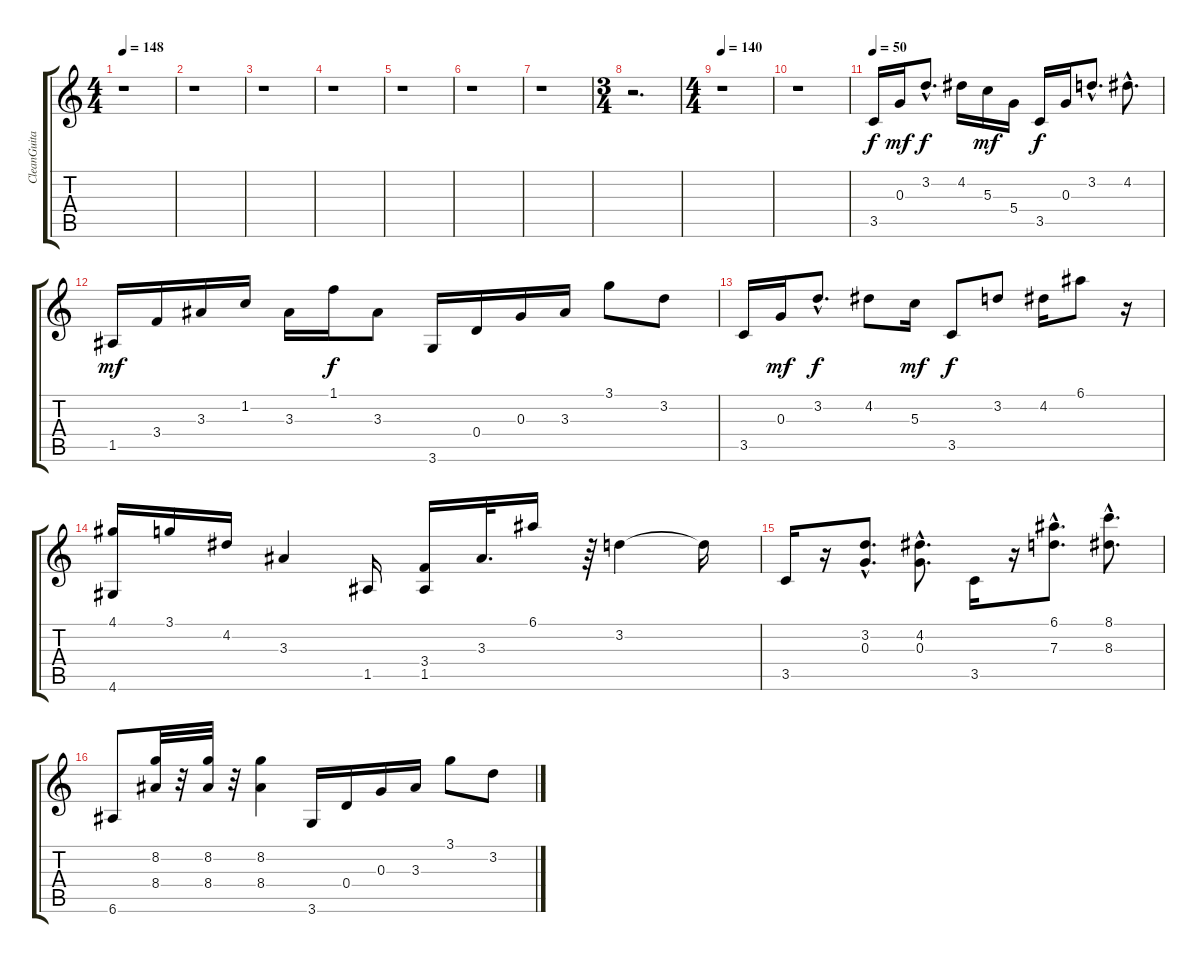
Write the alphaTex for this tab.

\track ("CleanGuitar" "CleanGuita") {instrument electricguitarclean}
\staff {score tabs}
\tuning (E4 B3 G3 D3 A2 E2) {hide}
\ts (4 4)
\tempo 148
\clef g2
\ks c
r.1{dy mp} |
r.1 |
r.1 |
r.1 |
r.1 |
r.1 |
r.1 |
\ts (3 4)
r.2{d} |
\ts (4 4)
\tempo 140
r.1 |
r.1 |
\tempo 50
3.5.16{dy f} 0.3.16{dy mf} 3.2{hac}.8{d dy f} 4.2.16 5.3.16{dy mf} 5.4.16 3.5.16{dy f} 0.3.16 3.2{hac}.8{d} 4.2{hac}.8{d} |
1.5.16{dy mf} 3.4.16 3.3.16 1.2.16 3.3.16 1.1.16{dy f} 3.3.8 3.6.16 0.4.16 0.3.16 3.3.16 3.1.8 3.2.8 |
3.5.16 0.3.16{dy mf} 3.2{hac}.8{d dy f} 4.2.8 5.3.16{dy mf} 3.5.8{dy f} 3.2.8 4.2.16 6.1.8 r.16 |
(4.1 4.6).16 3.1.16 4.2.16 3.3.4 1.5.16 (3.4 1.5).16 3.3.32{d} 6.1.16 r.64 3.2.4 3.2{t}.16 |
3.5.16 r.16 (3.2{hac} 0.3{hac}).8{d} (4.2{hac} 0.3{hac}).8{d} 3.5.16 r.16 (6.1{hac} 7.3{hac}).8{d} (8.1{hac} 8.3{hac}).8{d} |
6.6.8 (8.2 8.4).32 r.32 (8.2 8.4).32 r.32 (8.2 8.4).4 3.6.16 0.4.16 0.3.16 3.3.16 3.1.8 3.2.8
